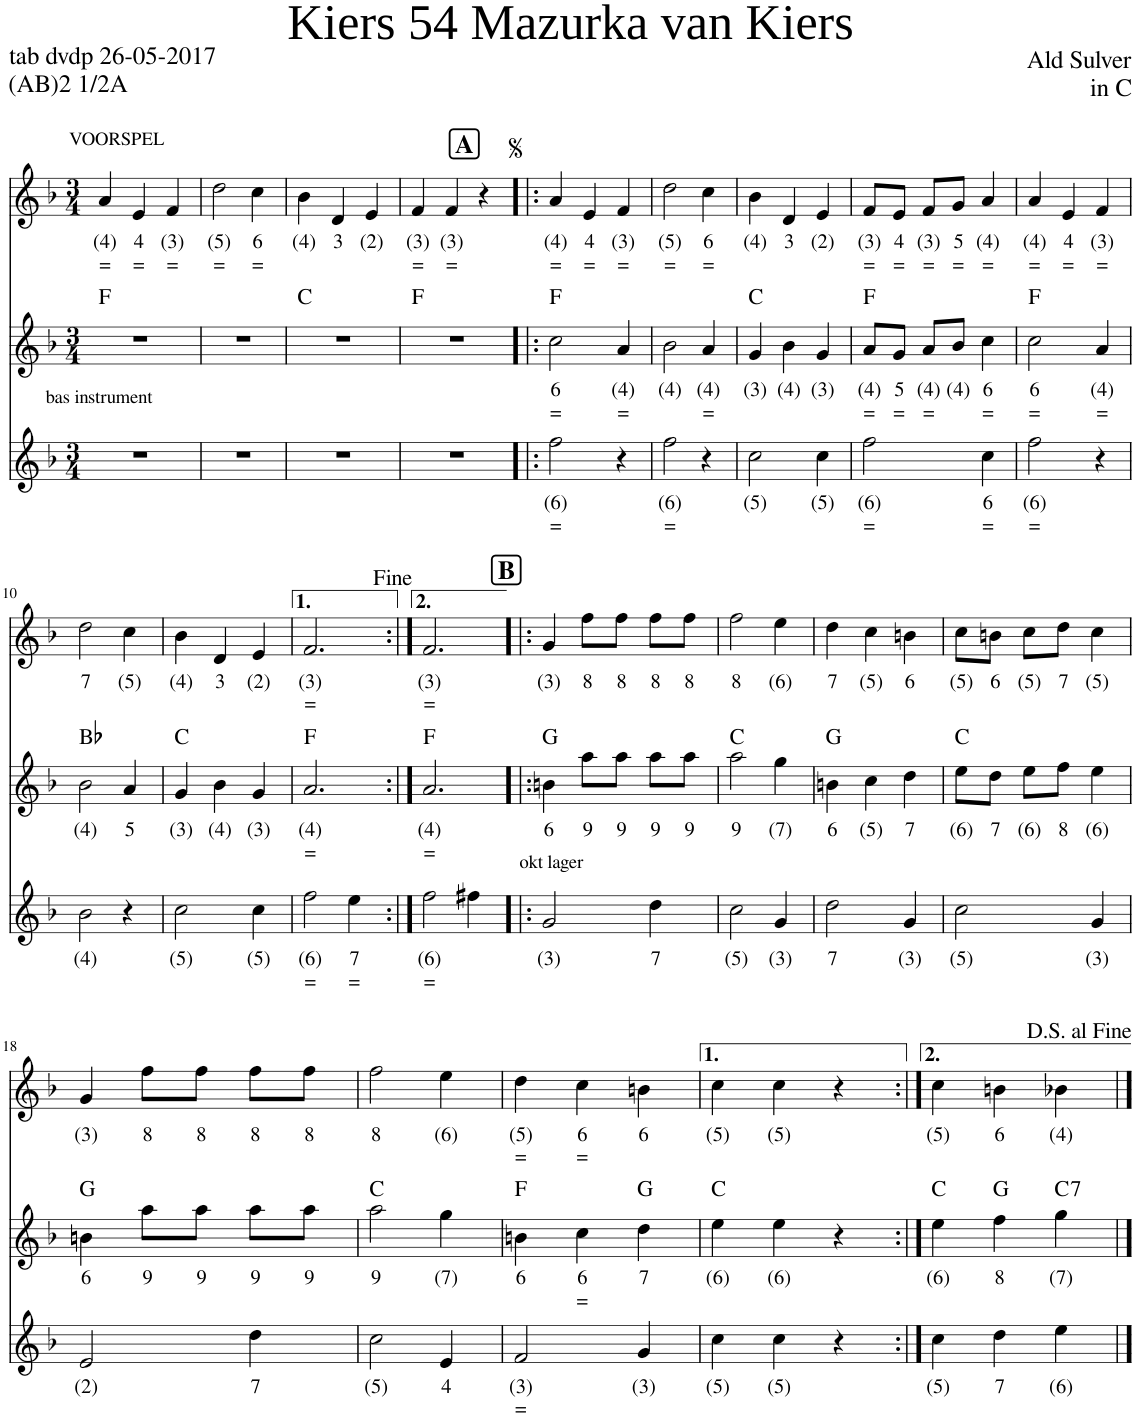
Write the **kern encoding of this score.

**kern	**text	**text	**kern	**text	**text	**harte	**kern	**text	**text
*part3	*part3	*part3	*part2	*part2	*part2	*part2	*part1	*part1	*part1
*staff3	*staff3	*staff3	*staff2	*staff2	*staff2	*	*staff1	*staff1	*staff1
*I"Bas	*	*	*I"Stem	*	*	*	*I"Voice	*	*
*clefG2	*	*	*clefG2	*	*	*	*clefG2	*	*
*k[b-]	*	*	*k[b-]	*	*	*	*k[b-]	*	*
*M3/4	*	*	*M3/4	*	*	*	*M3/4	*	*
=1	=1	=1	=1	=1	=1	=1	=1	=1	=1
!	!	!	!	!	!	!	!LO:TX:a:t=VOORSPEL	!	!
!LO:TX:a:t=bas instrument	!	!	!	!	!	!	!	!	!
!	!	!	!	!	!	!	!	!LO:LY:b	!LO:LY:b
2.r	.	.	2.r	.	.	F:maj	4a/	(4)	=
!	!	!	!	!	!	!	!	!LO:LY:b	!LO:LY:b
.	.	.	.	.	.	.	4e/	4	=
!	!	!	!	!	!	!	!	!LO:LY:b	!LO:LY:b
.	.	.	.	.	.	.	4f/	(3)	=
=2	=2	=2	=2	=2	=2	=2	=2	=2	=2
!	!	!	!	!	!	!	!	!LO:LY:b	!LO:LY:b
2.r	.	.	2.r	.	.	.	2dd\	(5)	=
!	!	!	!	!	!	!	!	!LO:LY:b	!LO:LY:b
.	.	.	.	.	.	.	4cc\	6	=
=3	=3	=3	=3	=3	=3	=3	=3	=3	=3
!	!	!	!	!	!	!	!	!LO:LY:b	!
2.r	.	.	2.r	.	.	C:maj	4b-\	(4)	.
!	!	!	!	!	!	!	!	!LO:LY:b	!
.	.	.	.	.	.	.	4d/	3	.
!	!	!	!	!	!	!	!	!LO:LY:b	!
.	.	.	.	.	.	.	4e/	(2)	.
=4	=4	=4	=4	=4	=4	=4	=4	=4	=4
!	!	!	!	!	!	!	!	!LO:LY:b	!LO:LY:b
2.r	.	.	2.r	.	.	F:maj	4f/	(3)	=
!	!	!	!	!	!	!	!	!LO:LY:b	!LO:LY:b
.	.	.	.	.	.	.	4f/	(3)	=
.	.	.	.	.	.	.	4r	.	.
!!LO:REH:place=s1:a:B:cj:fs=14:t=A
=5!|:	=5!|:	=5!|:	=5!|:	=5!|:	=5!|:	=5!|:	=5!|:	=5!|:	=5!|:
!	!LO:LY:b	!LO:LY:b	!	!LO:LY:b	!LO:LY:b	!	!	!LO:LY:b	!LO:LY:b
2ff\	(6)	=	2cc\	6	=	F:maj	4a/	(4)	=
!	!	!	!	!	!	!	!	!LO:LY:b	!LO:LY:b
.	.	.	.	.	.	.	4e/	4	=
!	!	!	!	!LO:LY:b	!LO:LY:b	!	!	!LO:LY:b	!LO:LY:b
4r	.	.	4a/	(4)	=	.	4f/	(3)	=
=6	=6	=6	=6	=6	=6	=6	=6	=6	=6
!	!LO:LY:b	!LO:LY:b	!	!LO:LY:b	!	!	!	!LO:LY:b	!LO:LY:b
2ff\	(6)	=	2b-\	(4)	.	.	2dd\	(5)	=
!	!	!	!	!LO:LY:b	!LO:LY:b	!	!	!LO:LY:b	!LO:LY:b
4r	.	.	4a/	(4)	=	.	4cc\	6	=
=7	=7	=7	=7	=7	=7	=7	=7	=7	=7
!	!LO:LY:b	!	!	!LO:LY:b	!	!	!	!LO:LY:b	!
2cc\	(5)	.	4g/	(3)	.	C:maj	4b-\	(4)	.
!	!	!	!	!LO:LY:b	!	!	!	!LO:LY:b	!
.	.	.	4b-\	(4)	.	.	4d/	3	.
!	!LO:LY:b	!	!	!LO:LY:b	!	!	!	!LO:LY:b	!
4cc\	(5)	.	4g/	(3)	.	.	4e/	(2)	.
=8	=8	=8	=8	=8	=8	=8	=8	=8	=8
!	!LO:LY:b	!LO:LY:b	!	!LO:LY:b	!LO:LY:b	!	!	!LO:LY:b	!LO:LY:b
2ff\	(6)	=	8a/L	(4)	=	F:maj	8f/L	(3)	=
!	!	!	!	!LO:LY:b	!LO:LY:b	!	!	!LO:LY:b	!LO:LY:b
.	.	.	8g/J	5	=	.	8e/J	4	=
!	!	!	!	!LO:LY:b	!LO:LY:b	!	!	!LO:LY:b	!LO:LY:b
.	.	.	8a/L	(4)	=	.	8f/L	(3)	=
!	!	!	!	!LO:LY:b	!	!	!	!LO:LY:b	!LO:LY:b
.	.	.	8b-/J	(4)	.	.	8g/J	5	=
!	!LO:LY:b	!LO:LY:b	!	!LO:LY:b	!LO:LY:b	!	!	!LO:LY:b	!LO:LY:b
4cc\	6	=	4cc\	6	=	.	4a/	(4)	=
=9	=9	=9	=9	=9	=9	=9	=9	=9	=9
!	!LO:LY:b	!LO:LY:b	!	!LO:LY:b	!LO:LY:b	!	!	!LO:LY:b	!LO:LY:b
2ff\	(6)	=	2cc\	6	=	F:maj	4a/	(4)	=
!	!	!	!	!	!	!	!	!LO:LY:b	!LO:LY:b
.	.	.	.	.	.	.	4e/	4	=
!	!	!	!	!LO:LY:b	!LO:LY:b	!	!	!LO:LY:b	!LO:LY:b
4r	.	.	4a/	(4)	=	.	4f/	(3)	=
!!LO:LB:g=z
=10	=10	=10	=10	=10	=10	=10	=10	=10	=10
!	!LO:LY:b	!	!	!LO:LY:b	!	!	!	!LO:LY:b	!
2b-\	(4)	.	2b-\	(4)	.	Bb:maj	2dd\	7	.
!	!	!	!	!LO:LY:b	!	!	!	!LO:LY:b	!
4r	.	.	4a/	5	.	.	4cc\	(5)	.
=11	=11	=11	=11	=11	=11	=11	=11	=11	=11
!	!LO:LY:b	!	!	!LO:LY:b	!	!	!	!LO:LY:b	!
2cc\	(5)	.	4g/	(3)	.	C:maj	4b-\	(4)	.
!	!	!	!	!LO:LY:b	!	!	!	!LO:LY:b	!
.	.	.	4b-\	(4)	.	.	4d/	3	.
!	!LO:LY:b	!	!	!LO:LY:b	!	!	!	!LO:LY:b	!
4cc\	(5)	.	4g/	(3)	.	.	4e/	(2)	.
=12	=12	=12	=12	=12	=12	=12	=12	=12	=12
!	!LO:LY:b	!LO:LY:b	!	!LO:LY:b	!LO:LY:b	!	!	!LO:LY:b	!LO:LY:b
2ff\	(6)	=	2.a/	(4)	=	F:maj	2.f/	(3)	=
!	!LO:LY:b	!LO:LY:b	!	!	!	!	!	!	!
4ee\	7	=	.	.	.	.	.	.	.
=13:|!	=13:|!	=13:|!	=13:|!	=13:|!	=13:|!	=13:|!	=13:|!	=13:|!	=13:|!
!	!LO:LY:b	!LO:LY:b	!	!LO:LY:b	!LO:LY:b	!	!	!LO:LY:b	!LO:LY:b
2ff\	(6)	=	2.a/	(4)	=	F:maj	2.f/	(3)	=
4ff#X\	.	.	.	.	.	.	.	.	.
!!LO:REH:place=s1:a:B:cj:fs=14:t=B
=14!|:	=14!|:	=14!|:	=14!|:	=14!|:	=14!|:	=14!|:	=14!|:	=14!|:	=14!|:
!LO:TX:a:t=okt lager	!	!	!	!	!	!	!	!	!
!	!LO:LY:b	!	!	!LO:LY:b	!	!	!	!LO:LY:b	!
2g/	(3)	.	4bn\	6	.	G:maj	4g/	(3)	.
!	!	!	!	!LO:LY:b	!	!	!	!LO:LY:b	!
.	.	.	8aa\L	9	.	.	8ff\L	8	.
!	!	!	!	!LO:LY:b	!	!	!	!LO:LY:b	!
.	.	.	8aa\J	9	.	.	8ff\J	8	.
!	!LO:LY:b	!	!	!LO:LY:b	!	!	!	!LO:LY:b	!
4dd\	7	.	8aa\L	9	.	.	8ff\L	8	.
!	!	!	!	!LO:LY:b	!	!	!	!LO:LY:b	!
.	.	.	8aa\J	9	.	.	8ff\J	8	.
=15	=15	=15	=15	=15	=15	=15	=15	=15	=15
!	!LO:LY:b	!	!	!LO:LY:b	!	!	!	!LO:LY:b	!
2cc\	(5)	.	2aa\	9	.	C:maj	2ff\	8	.
!	!LO:LY:b	!	!	!LO:LY:b	!	!	!	!LO:LY:b	!
4g/	(3)	.	4gg\	(7)	.	.	4ee\	(6)	.
=16	=16	=16	=16	=16	=16	=16	=16	=16	=16
!	!LO:LY:b	!	!	!LO:LY:b	!	!	!	!LO:LY:b	!
2dd\	7	.	4bn\	6	.	G:maj	4dd\	7	.
!	!	!	!	!LO:LY:b	!	!	!	!LO:LY:b	!
.	.	.	4cc\	(5)	.	.	4cc\	(5)	.
!	!LO:LY:b	!	!	!LO:LY:b	!	!	!	!LO:LY:b	!
4g/	(3)	.	4dd\	7	.	.	4bn\	6	.
=17	=17	=17	=17	=17	=17	=17	=17	=17	=17
!	!LO:LY:b	!	!	!LO:LY:b	!	!	!	!LO:LY:b	!
2cc\	(5)	.	8ee\L	(6)	.	C:maj	8cc\L	(5)	.
!	!	!	!	!LO:LY:b	!	!	!	!LO:LY:b	!
.	.	.	8dd\J	7	.	.	8bn\J	6	.
!	!	!	!	!LO:LY:b	!	!	!	!LO:LY:b	!
.	.	.	8ee\L	(6)	.	.	8cc\L	(5)	.
!	!	!	!	!LO:LY:b	!	!	!	!LO:LY:b	!
.	.	.	8ff\J	8	.	.	8dd\J	7	.
!	!LO:LY:b	!	!	!LO:LY:b	!	!	!	!LO:LY:b	!
4g/	(3)	.	4ee\	(6)	.	.	4cc\	(5)	.
!!LO:LB:g=z
=18	=18	=18	=18	=18	=18	=18	=18	=18	=18
!	!LO:LY:b	!	!	!LO:LY:b	!	!	!	!LO:LY:b	!
2e/	(2)	.	4bn\	6	.	G:maj	4g/	(3)	.
!	!	!	!	!LO:LY:b	!	!	!	!LO:LY:b	!
.	.	.	8aa\L	9	.	.	8ff\L	8	.
!	!	!	!	!LO:LY:b	!	!	!	!LO:LY:b	!
.	.	.	8aa\J	9	.	.	8ff\J	8	.
!	!LO:LY:b	!	!	!LO:LY:b	!	!	!	!LO:LY:b	!
4dd\	7	.	8aa\L	9	.	.	8ff\L	8	.
!	!	!	!	!LO:LY:b	!	!	!	!LO:LY:b	!
.	.	.	8aa\J	9	.	.	8ff\J	8	.
=19	=19	=19	=19	=19	=19	=19	=19	=19	=19
!	!LO:LY:b	!	!	!LO:LY:b	!	!	!	!LO:LY:b	!
2cc\	(5)	.	2aa\	9	.	C:maj	2ff\	8	.
!	!LO:LY:b	!	!	!LO:LY:b	!	!	!	!LO:LY:b	!
4e/	4	.	4gg\	(7)	.	.	4ee\	(6)	.
=20	=20	=20	=20	=20	=20	=20	=20	=20	=20
!	!LO:LY:b	!LO:LY:b	!	!LO:LY:b	!	!	!	!LO:LY:b	!LO:LY:b
2f/	(3)	=	4bn\	6	.	F:maj	4dd\	(5)	=
!	!	!	!	!LO:LY:b	!LO:LY:b	!	!	!LO:LY:b	!LO:LY:b
.	.	.	4cc\	6	=	.	4cc\	6	=
!	!LO:LY:b	!	!	!LO:LY:b	!	!	!	!LO:LY:b	!
4g/	(3)	.	4dd\	7	.	G:maj	4bn\	6	.
=21	=21	=21	=21	=21	=21	=21	=21	=21	=21
!	!LO:LY:b	!	!	!LO:LY:b	!	!	!	!LO:LY:b	!
4cc\	(5)	.	4ee\	(6)	.	C:maj	4cc\	(5)	.
!	!LO:LY:b	!	!	!LO:LY:b	!	!	!	!LO:LY:b	!
4cc\	(5)	.	4ee\	(6)	.	.	4cc\	(5)	.
4r	.	.	4r	.	.	.	4r	.	.
=22:|!	=22:|!	=22:|!	=22:|!	=22:|!	=22:|!	=22:|!	=22:|!	=22:|!	=22:|!
!	!LO:LY:b	!	!	!LO:LY:b	!	!	!	!LO:LY:b	!
4cc\	(5)	.	4ee\	(6)	.	C:maj	4cc\	(5)	.
!	!LO:LY:b	!	!	!LO:LY:b	!	!	!	!LO:LY:b	!
4dd\	7	.	4ff\	8	.	G:maj	4bn\	6	.
!	!LO:LY:b	!	!	!LO:LY:b	!	!LO:H:kt=7	!	!LO:LY:b	!
4ee\	(6)	.	4gg\	(7)	.	C:7	4b-X\	(4)	.
==	==	==	==	==	==	==	==	==	==
*-	*-	*-	*-	*-	*-	*-	*-	*-	*-
